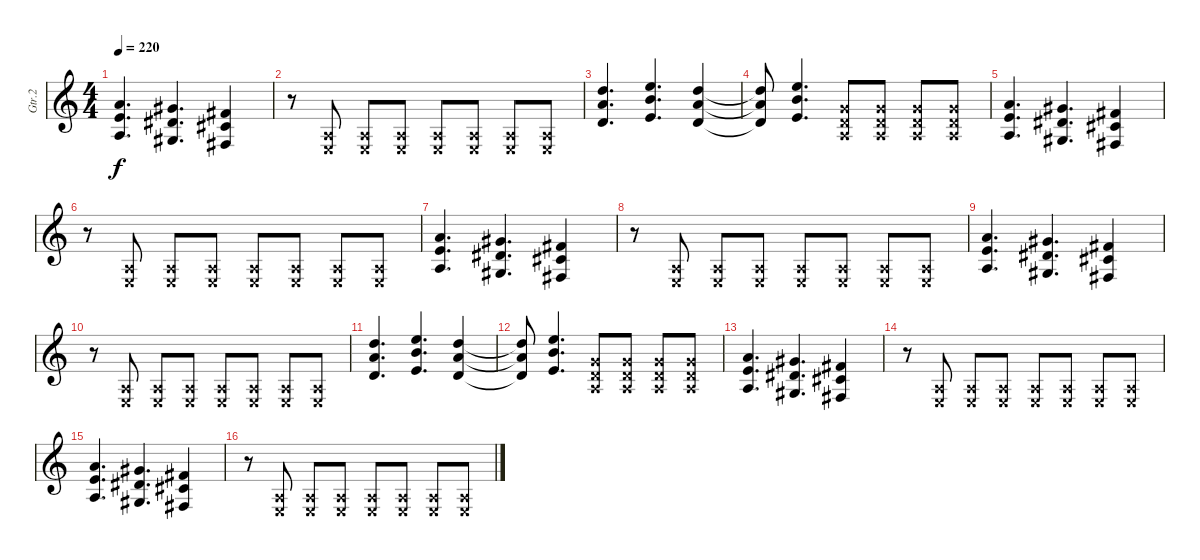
\track ("Gtr.2" "Gtr.2") {instrument overdrivenguitar}
\staff {score}
\tuning (E4 B3 G3 D3 A2 E2) {hide}
\ts (4 4)
\tempo 220
\clef g2
\ks c
(2.3 2.4 0.5).4{d dy f} (6.4 6.5 4.6).4{d} (4.4 4.5 2.6).4 |
r.8 (0.5{x} 0.6{x}).8 (0.5{x} 0.6{x}).8 (0.5{x} 0.6{x}).8 (0.5{x} 0.6{x}).8 (0.5{x} 0.6{x}).8 (0.5{x} 0.6{x}).8 (0.5{x} 0.6{x}).8 |
(7.3 7.4 5.5).4{d} (9.3 9.4 7.5).4{d} (7.3 7.4 5.5).4 |
(7.3{t} 7.4{t} 5.5{t}).8 (9.3 9.4 7.5).4{d} (0.3{x} 0.4{x} 0.5{x}).8 (0.3{x} 0.4{x} 0.5{x}).8 (0.3{x} 0.4{x} 0.5{x}).8 (0.3{x} 0.4{x} 0.5{x}).8 |
(2.3 2.4 0.5).4{d} (6.4 6.5 4.6).4{d} (4.4 4.5 2.6).4 |
r.8 (0.5{x} 0.6{x}).8 (0.5{x} 0.6{x}).8 (0.5{x} 0.6{x}).8 (0.5{x} 0.6{x}).8 (0.5{x} 0.6{x}).8 (0.5{x} 0.6{x}).8 (0.5{x} 0.6{x}).8 |
(2.3 2.4 0.5).4{d} (6.4 6.5 4.6).4{d} (4.4 4.5 2.6).4 |
r.8 (0.5{x} 0.6{x}).8 (0.5{x} 0.6{x}).8 (0.5{x} 0.6{x}).8 (0.5{x} 0.6{x}).8 (0.5{x} 0.6{x}).8 (0.5{x} 0.6{x}).8 (0.5{x} 0.6{x}).8 |
(2.3 2.4 0.5).4{d} (6.4 6.5 4.6).4{d} (4.4 4.5 2.6).4 |
r.8 (0.5{x} 0.6{x}).8 (0.5{x} 0.6{x}).8 (0.5{x} 0.6{x}).8 (0.5{x} 0.6{x}).8 (0.5{x} 0.6{x}).8 (0.5{x} 0.6{x}).8 (0.5{x} 0.6{x}).8 |
(7.3 7.4 5.5).4{d} (9.3 9.4 7.5).4{d} (7.3 7.4 5.5).4 |
(7.3{t} 7.4{t} 5.5{t}).8 (9.3 9.4 7.5).4{d} (0.3{x} 0.4{x} 0.5{x}).8 (0.3{x} 0.4{x} 0.5{x}).8 (0.3{x} 0.4{x} 0.5{x}).8 (0.3{x} 0.4{x} 0.5{x}).8 |
(2.3 2.4 0.5).4{d} (6.4 6.5 4.6).4{d} (4.4 4.5 2.6).4 |
r.8 (0.5{x} 0.6{x}).8 (0.5{x} 0.6{x}).8 (0.5{x} 0.6{x}).8 (0.5{x} 0.6{x}).8 (0.5{x} 0.6{x}).8 (0.5{x} 0.6{x}).8 (0.5{x} 0.6{x}).8 |
(2.3 2.4 0.5).4{d} (6.4 6.5 4.6).4{d} (4.4 4.5 2.6).4 |
r.8 (0.5{x} 0.6{x}).8 (0.5{x} 0.6{x}).8 (0.5{x} 0.6{x}).8 (0.5{x} 0.6{x}).8 (0.5{x} 0.6{x}).8 (0.5{x} 0.6{x}).8 (0.5{x} 0.6{x}).8
